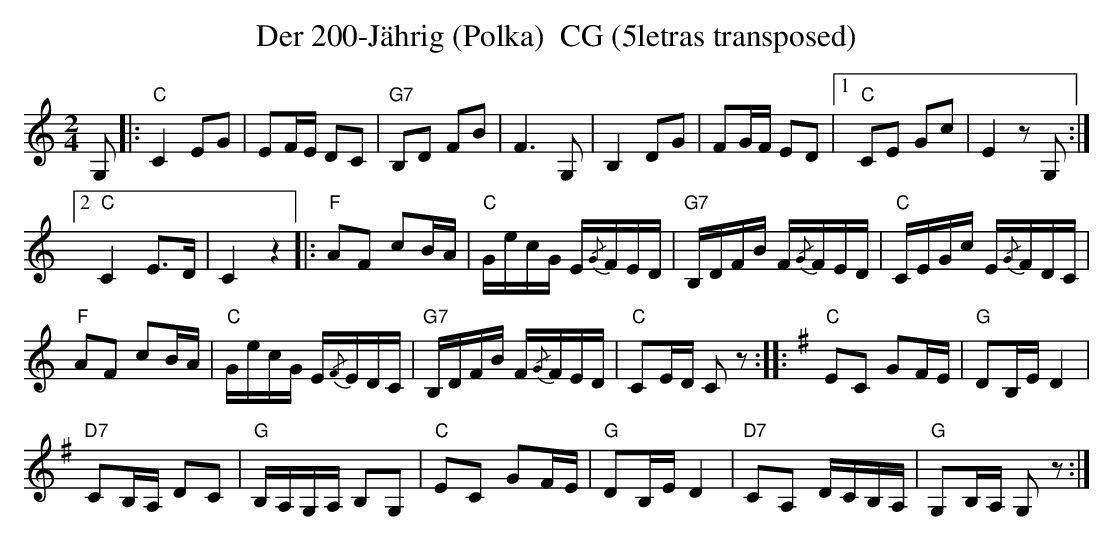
X:1
T:Der 200-J\"ahrig (Polka)  CG (5letras transposed)
M:2/4
L:1/16
K:C transpose=3 %%MIDI gchordon
G,2 |: "C"C4 E2G2 | E2FE D2C2 | "G7"B,2D2 F2B2 | F6G,2 | B,4D2G2 | F2GF E2D2 |1 "C"C2E2 G2c2 | E4z2G,2 :|2
"C"C4E3D | C4z4 |: "F"A2F2 c2BA | "C"GecG E{/G}FED | "G7"B,DFB F{/G}FED | "C"CEGc E{/G}FDC |
"F"A2F2 c2BA | "C"GecG E{/F}EDC | "G7"B,DFB F{/G}FED | "C"C2ED C2z2 :: [K:G] "C"E2C2 G2FE | "G"D2B,ED4 |
"D7"C2B,A, D2C2 | "G"B,A,G,A, B,2G,2 | "C"E2C2 G2FE | "G"D2B,ED4 | "D7"C2A,2 DCB,A, | "G"G,2B,A, G,2z2 :|
